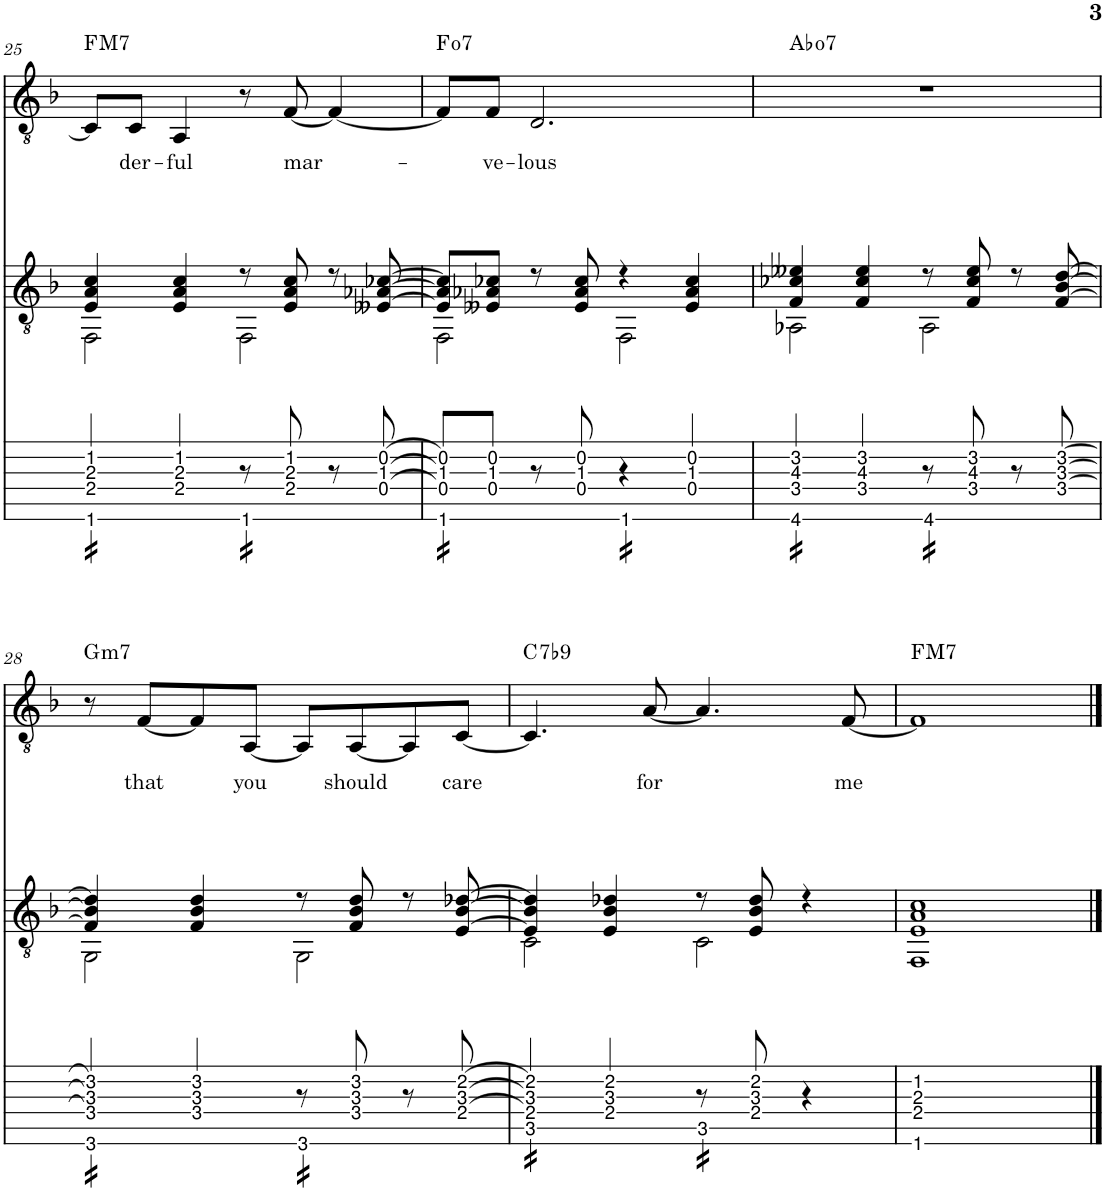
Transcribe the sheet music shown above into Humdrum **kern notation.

**kern	**kern	**kern	**text	**harte
*part2	*part2	*part1	*part1	*part1
*staff3	*staff2	*staff1	*staff1	*
*I"Chitarra acustica 2	*	*I"Chitarra acustica 1	*	*
!!LO:PB:g=z
*	*clefGv2	*clefGv2	*	*
*k[b-]	*k[b-]	*k[b-]	*	*
*M4/4	*M4/4	*M4/4	*	*
=25	=25	=25	=25	=25
*^	*^	*	*	*
!	!	!	!	!	!	!LO:H:kt=M7
4E/ 4A/ 4c/	2FF\	4E/ 4A/ 4c/	2FF\	8C/L]	.	F:maj7
!	!	!	!	!	!LO:LY:b	!
.	.	.	.	8C/J	der-	.
!	!	!	!	!	!LO:LY:b	!
4E/ 4A/ 4c/	.	4E/ 4A/ 4c/	.	4AA/	-ful	.
8r	2FF\	8r	2FF\	8r	.	.
!	!	!	!	!	!LO:LY:b	!
8E/ 8A/ 8c/	.	8E/ 8A/ 8c/	.	[8F/	mar-	.
8r	.	8r	.	4F/_	.	.
[8E--/ [8A-/ [8c-/	.	[8E--X/ [8A-X/ [8c-X/	.	.	.	.
=26	=26	=26	=26	=26	=26	=26
!	!	!	!	!	!	!LO:H:kt=7
8E--/] 8A-/] 8c-/]L	2FF\	8E--/] 8A-/] 8c-/]L	2FF\	8F/L]	.	F:dim7
!	!	!	!	!	!LO:LY:b	!
8E--/ 8A-/ 8c-/J	.	8E--X/ 8A-X/ 8c-X/J	.	8F/J	-ve-	.
!	!	!	!	!	!LO:LY:b	!
8r	.	8r	.	2.D/	-lous	.
8E--/ 8A-/ 8c-/	.	8E--/ 8A-/ 8c-/	.	.	.	.
4r	2FF\	4r	2FF\	.	.	.
4E--/ 4A-/ 4c-/	.	4E--/ 4A-/ 4c-/	.	.	.	.
=27	=27	=27	=27	=27	=27	=27
!	!	!	!	!	!	!LO:H:kt=7
4F/ 4c-/ 4e--/	2AA-\	4F/ 4c-X/ 4e--X/	2AA-X\	1r	.	Ab:dim7
4F/ 4c-/ 4e--/	.	4F/ 4c-/ 4e--/	.	.	.	.
8r	2AA-\	8r	2AA-\	.	.	.
8F/ 8c-/ 8e--/	.	8F/ 8c-/ 8e--/	.	.	.	.
8r	.	8r	.	.	.	.
[8F/ [8B-/ [8d/	.	[8F/ [8B-/ [8d/	.	.	.	.
!!LO:LB:g=z
=28	=28	=28	=28	=28	=28	=28
!	!	!	!	!	!	!LO:H:kt=m7
4F/] 4B-/] 4d/]	2GG\	4F/] 4B-/] 4d/]	2GG\	8r	.	G:min7
!	!	!	!	!	!LO:LY:b	!
.	.	.	.	[8F/L	that	.
4F/ 4B-/ 4d/	.	4F/ 4B-/ 4d/	.	8F/]	.	.
!	!	!	!	!	!LO:LY:b	!
.	.	.	.	[8AAn/J	you	.
8r	2GG\	8r	2GG\	8AA/L]	.	.
!	!	!	!	!	!LO:LY:b	!
8F/ 8B-/ 8d/	.	8F/ 8B-/ 8d/	.	[8AA/	should	.
8r	.	8r	.	8AA/]	.	.
!	!	!	!	!	!LO:LY:b	!
[8E/ [8B-/ [8d-/	.	[8E/ [8B-/ [8d-X/	.	[8Cn/J	care	.
=29	=29	=29	=29	=29	=29	=29
!	!	!	!	!	!	!LO:H:kt=7
4E/] 4B-/] 4d-/]	2C\	4E/] 4B-/] 4d-/]	2C\	4.C/]	.	C:7(b9)
4E/ 4B-/ 4d-/	.	4E/ 4B-/ 4d-X/	.	.	.	.
!	!	!	!	!	!LO:LY:b	!
.	.	.	.	[8A/	for	.
8r	2C\	8r	2C\	4.A/]	.	.
8E/ 8B-/ 8d-/	.	8E/ 8B-/ 8d-/	.	.	.	.
4r	.	4r	.	.	.	.
!	!	!	!	!	!LO:LY:b	!
.	.	.	.	[8F/	me	.
*v	*v	*	*	*	*	*
*	*v	*v	*	*	*
=30	=30	=30	=30	=30
!	!	!	!	!LO:H:kt=M7
1FF 1E 1A 1c	1FF 1E 1A 1c	1F]	.	F:maj7
==	==	==	==	==
*-	*-	*-	*-	*-
